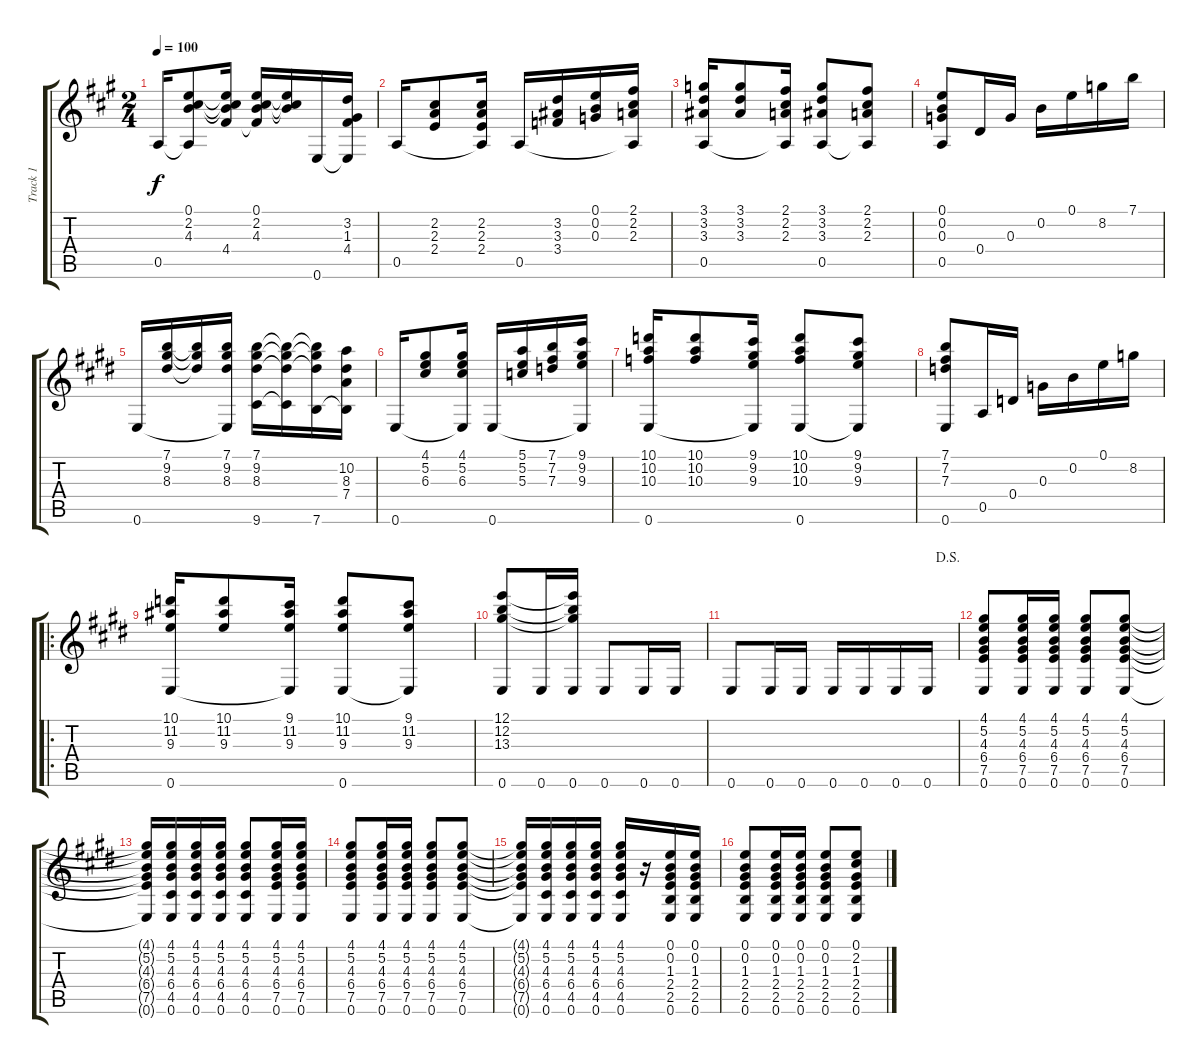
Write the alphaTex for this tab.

\track ("Track 1" "Track 1") {instrument acousticguitarnylon}
\staff {score tabs}
\tuning (E4 B3 G3 D3 A2 E2) {hide}
\ts (2 4)
\tempo 100
\clef g2
\ks a
0.5.16{dy f} (0.1 2.2 4.3 0.5{t}).8 (0.1{t} 2.2{t} 4.3{t} 4.4).16 (0.1 2.2 4.3 4.4{t}).16 (0.1{t} 2.2{t} 4.3{t}).16 0.6.16 (3.2 1.3 4.4 0.6{t}).16 |
0.5.16 (2.2 2.3 2.4).8 (2.2 2.3 2.4 0.5{t}).16 0.5.16 (3.2 3.3 3.4).16 (0.1 0.2 0.3).16 (2.1 2.2 2.3 0.5{t}).16 |
(3.1 3.2 3.3 0.5).16 (3.1 3.2 3.3).8 (2.1 2.2 2.3 0.5{t}).16 (3.1 3.2 3.3 0.5).8 (2.1 2.2 2.3 0.5{t}).8 |
(0.1 0.2 0.3 0.5).8 0.4.16 0.3.16 0.2.16 0.1.16 8.2.16 7.1.16 |
\ks e
0.6.16 (7.1 9.2 8.3).16 (7.1{t} 9.2{t} 8.3{t}).16 (7.1 9.2 8.3 0.6{t}).16 (7.1 9.2 8.3 9.6).16 (7.1{t} 9.2{t} 8.3{t} 9.6{t}).16 (7.1{t} 9.2{t} 8.3{t} 7.6).16 (10.2 8.3 7.4 7.6{t}).16 |
0.6.16 (4.1 5.2 6.3).8 (4.1 5.2 6.3 0.6{t}).16 0.6.16 (5.1 5.2 5.3).16 (7.1 7.2 7.3).16 (9.1 9.2 9.3 0.6{t}).16 |
(10.1 10.2 10.3 0.6).16 (10.1 10.2 10.3).8 (9.1 9.2 9.3 0.6{t}).16 (10.1 10.2 10.3 0.6).8 (9.1 9.2 9.3 0.6{t}).8 |
(7.1 7.2 7.3 0.6).8 0.5.16 0.4.16 0.3.16 0.2.16 0.1.16 8.2.16 |
\ro
(10.1 11.2 9.3 0.6).16 (10.1 11.2 9.3).8 (9.1 11.2 9.3 0.6{t}).16 (10.1 11.2 9.3 0.6).8 (9.1 11.2 9.3 0.6{t}).8 |
(12.1 12.2 13.3 0.6).8 0.6.16 (12.1{t} 12.2{t} 13.3{t} 0.6).16 0.6.8 0.6.16 0.6.16 |
\jump dalsegno
0.6.8 0.6.16 0.6.16 0.6.16 0.6.16 0.6.16 0.6.16 |
(4.1 5.2 4.3 6.4 7.5 0.6).8 (4.1 5.2 4.3 6.4 7.5 0.6).16 (4.1 5.2 4.3 6.4 7.5 0.6).16 (4.1 5.2 4.3 6.4 7.5 0.6).8 (4.1 5.2 4.3 6.4 7.5 0.6).8 |
(4.1{t} 5.2{t} 4.3{t} 6.4{t} 7.5{t} 0.6{t}).16 (4.1 5.2 4.3 6.4 4.5 0.6).16 (4.1 5.2 4.3 6.4 4.5 0.6).16 (4.1 5.2 4.3 6.4 4.5 0.6).16 (4.1 5.2 4.3 6.4 4.5 0.6).8 (4.1 5.2 4.3 6.4 7.5 0.6).16 (4.1 5.2 4.3 6.4 7.5 0.6).16 |
(4.1 5.2 4.3 6.4 7.5 0.6).8 (4.1 5.2 4.3 6.4 7.5 0.6).16 (4.1 5.2 4.3 6.4 7.5 0.6).16 (4.1 5.2 4.3 6.4 7.5 0.6).8 (4.1 5.2 4.3 6.4 7.5 0.6).8 |
(4.1{t} 5.2{t} 4.3{t} 6.4{t} 7.5{t} 0.6{t}).16 (4.1 5.2 4.3 6.4 4.5 0.6).16 (4.1 5.2 4.3 6.4 4.5 0.6).16 (4.1 5.2 4.3 6.4 4.5 0.6).16 (4.1 5.2 4.3 6.4 4.5 0.6).16 r.16 (0.1 0.2 1.3 2.4 2.5 0.6).16 (0.1 0.2 1.3 2.4 2.5 0.6).16 |
(0.1 0.2 1.3 2.4 2.5 0.6).8 (0.1 0.2 1.3 2.4 2.5 0.6).16 (0.1 0.2 1.3 2.4 2.5 0.6).16 (0.1 0.2 1.3 2.4 2.5 0.6).8 (0.1 2.2 1.3 2.4 2.5 0.6).8
